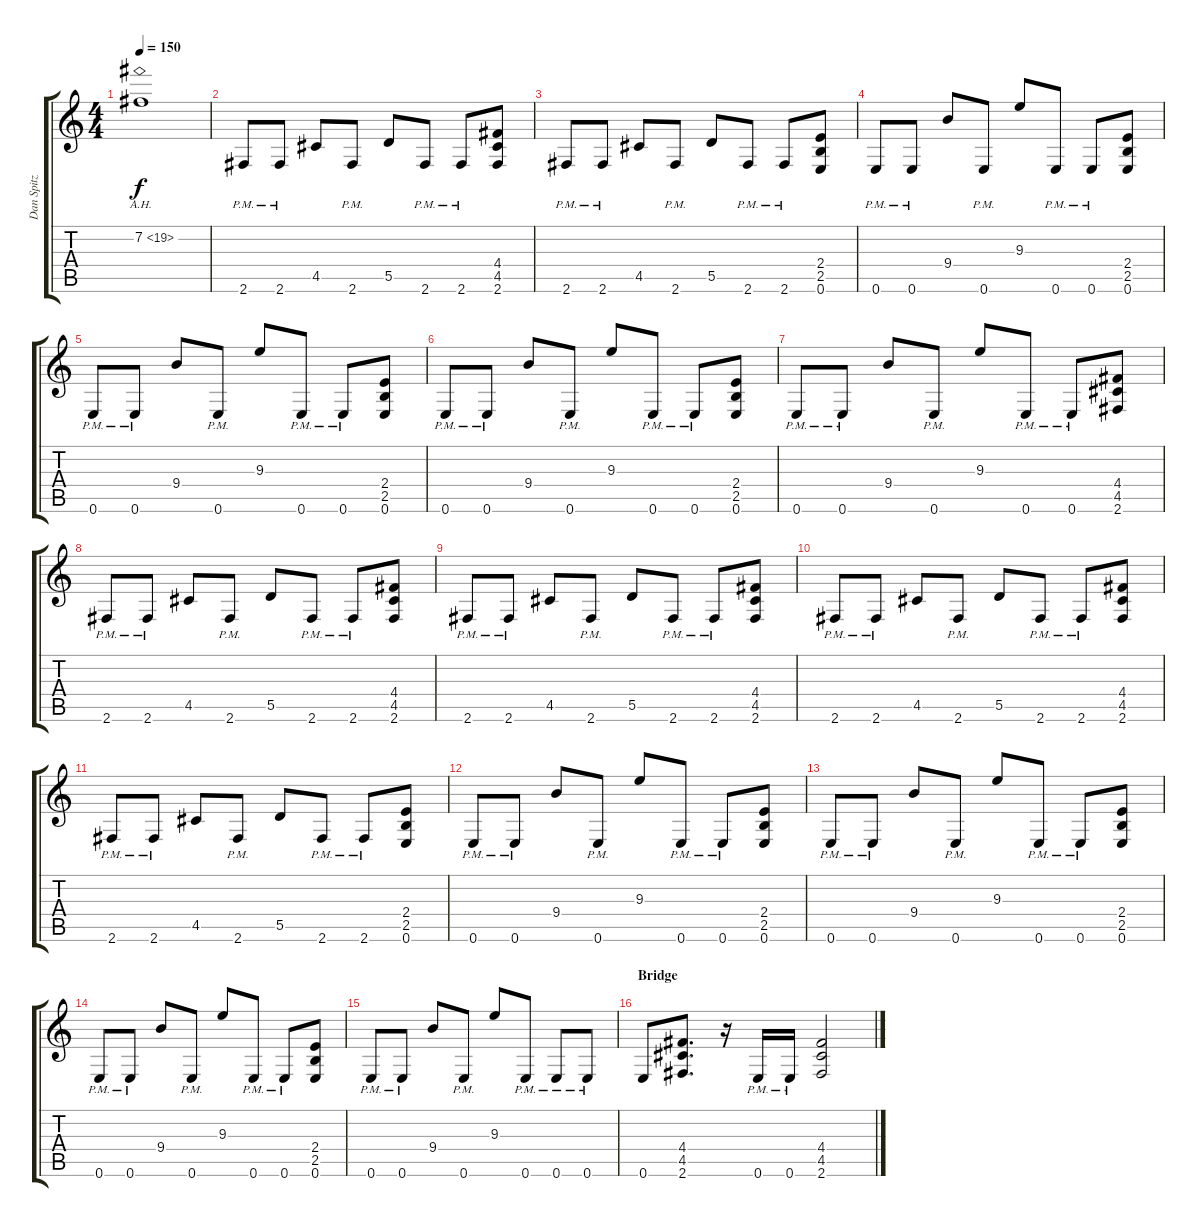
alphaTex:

\track ("Dan Spitz" "Dan Spitz") {instrument distortionguitar}
\staff {score tabs}
\tuning (E4 B3 G3 D3 A2 E2) {hide}
\ts (4 4)
\tempo 150
\clef g2
\ks c
7.2{ah 12 t}.1{dy f} |
2.6{pm}.8{volume 6 balance 11} 2.6{pm}.8 4.5.8 2.6{pm}.8{volume 1} 5.5.8 2.6{pm}.8 2.6{pm}.8 (4.4 4.5 2.6).8 |
2.6{pm}.8 2.6{pm}.8 4.5.8 2.6{pm}.8 5.5.8 2.6{pm}.8 2.6{pm}.8 (2.4 2.5 0.6).8 |
0.6{pm}.8 0.6{pm}.8 9.4.8 0.6{pm}.8 9.3.8 0.6{pm}.8 0.6{pm}.8 (2.4 2.5 0.6).8 |
0.6{pm}.8 0.6{pm}.8 9.4.8 0.6{pm}.8 9.3.8 0.6{pm}.8 0.6{pm}.8 (2.4 2.5 0.6).8 |
0.6{pm}.8 0.6{pm}.8 9.4.8 0.6{pm}.8 9.3.8 0.6{pm}.8 0.6{pm}.8 (2.4 2.5 0.6).8 |
0.6{pm}.8 0.6{pm}.8 9.4.8 0.6{pm}.8 9.3.8 0.6{pm}.8 0.6{pm}.8 (4.4 4.5 2.6).8 |
2.6{pm}.8 2.6{pm}.8 4.5.8 2.6{pm}.8 5.5.8 2.6{pm}.8 2.6{pm}.8 (4.4 4.5 2.6).8 |
2.6{pm}.8 2.6{pm}.8 4.5.8 2.6{pm}.8 5.5.8 2.6{pm}.8 2.6{pm}.8 (4.4 4.5 2.6).8 |
2.6{pm}.8 2.6{pm}.8 4.5.8 2.6{pm}.8 5.5.8 2.6{pm}.8 2.6{pm}.8 (4.4 4.5 2.6).8 |
2.6{pm}.8 2.6{pm}.8 4.5.8 2.6{pm}.8 5.5.8 2.6{pm}.8 2.6{pm}.8 (2.4 2.5 0.6).8 |
0.6{pm}.8 0.6{pm}.8 9.4.8 0.6{pm}.8 9.3.8 0.6{pm}.8 0.6{pm}.8 (2.4 2.5 0.6).8 |
0.6{pm}.8 0.6{pm}.8 9.4.8 0.6{pm}.8 9.3.8 0.6{pm}.8 0.6{pm}.8 (2.4 2.5 0.6).8 |
0.6{pm}.8 0.6{pm}.8 9.4.8 0.6{pm}.8 9.3.8 0.6{pm}.8 0.6{pm}.8 (2.4 2.5 0.6).8 |
0.6{pm}.8 0.6{pm}.8 9.4.8 0.6{pm}.8 9.3.8 0.6{pm}.8 0.6{pm}.8 0.6{pm}.8 |
\section ("" "Bridge")
0.6.8 (4.4 4.5 2.6).8{d} r.16 0.6{pm}.16 0.6{pm}.16 (4.4 4.5 2.6).2
